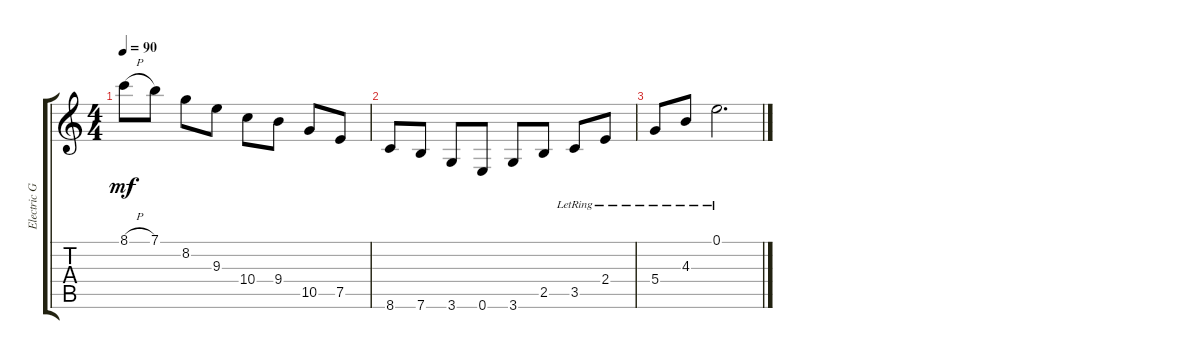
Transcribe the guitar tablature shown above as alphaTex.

\track ("Electric Guitar" "Electric G") {instrument electricguitarclean}
\staff {score tabs}
\tuning (E4 B3 G3 D3 A2 E2) {hide}
\ts (4 4)
\tempo 90
\clef g2
\ks c
8.1{h}.8{dy mf instrument electricguitarclean} 7.1.8 8.2.8 9.3.8 10.4.8 9.4.8 10.5.8 7.5.8 |
8.6.8 7.6.8 3.6.8 0.6.8 3.6.8 2.5.8 3.5{lr}.8 2.4{lr}.8 |
5.4{lr}.8 4.3{lr}.8 0.1{lr}.2{d}
